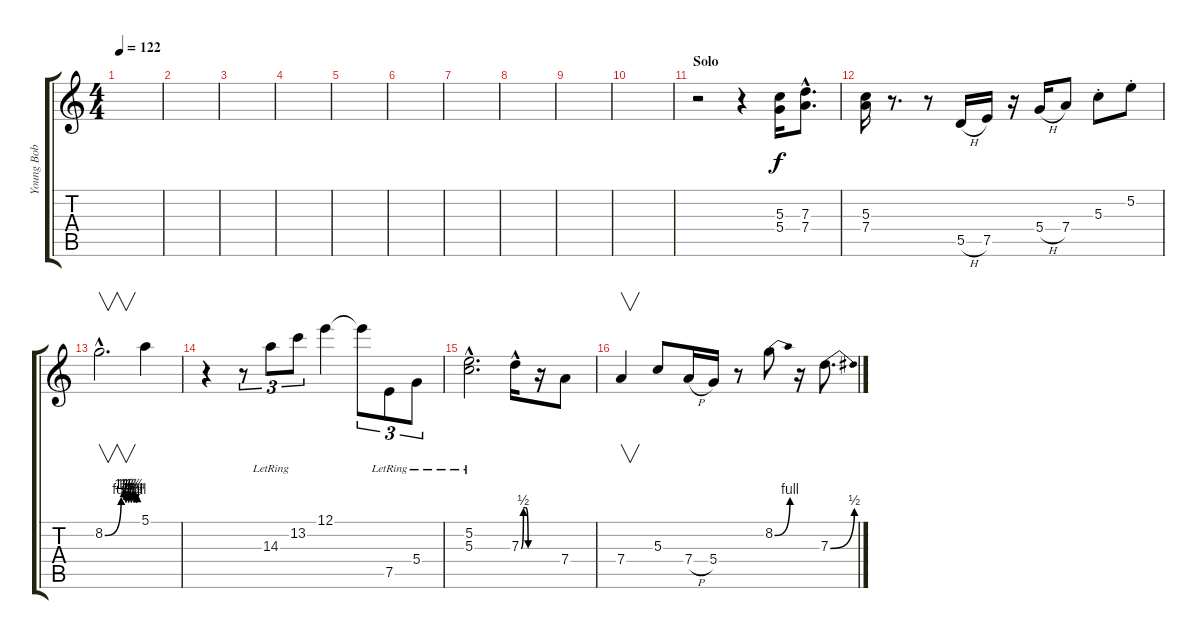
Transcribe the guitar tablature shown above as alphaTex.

\track ("Young Bob" "Young Bob") {instrument overdrivenguitar}
\staff {score tabs}
\tuning (E4 B3 G3 D3 A2 E2) {hide}
\ts (4 4)
\tempo 122
\clef g2
\ks c
|
|
|
|
|
|
|
|
|
|
\section ("" "Solo")
r.2 r.4 (5.3 5.4).16 (7.3{hac} 7.4{hac}).8{d} |
(5.3 7.4).16 r.8{d} r.8 5.5{h}.16 7.5.16 r.16 5.4{h}.16 7.4.8 5.3{st}.8 5.2{st}.8 |
8.2{be (custom 0 0 30 4 35 5 38 3 40 5 43 3 45 5 48 3 50 5 53 3 55 5 57 3 60 4) hac}.2{v d} 5.1.4 |
r.4 r.8{tu (3 2)} 14.3{lr}.8{tu (3 2)} 13.2{lr}.8{tu (3 2)} 12.1.4 12.1{t}.8{tu (3 2)} 7.5{lr}.8{tu (3 2)} 5.4{lr}.8{tu (3 2)} |
(5.2{hac lr} 5.3{hac lr}).2{d} 7.3{be (custom 0 0 15 2 30 2 45 0 60 0) hac}.16 r.16 7.4.8 |
7.4.4{v} 5.3.8 7.4{h}.16 5.4.16 r.8 8.2{be (bend 0 0 60 4)}.8 r.16 7.3{be (bend 0 0 60 2)}.8{d}
